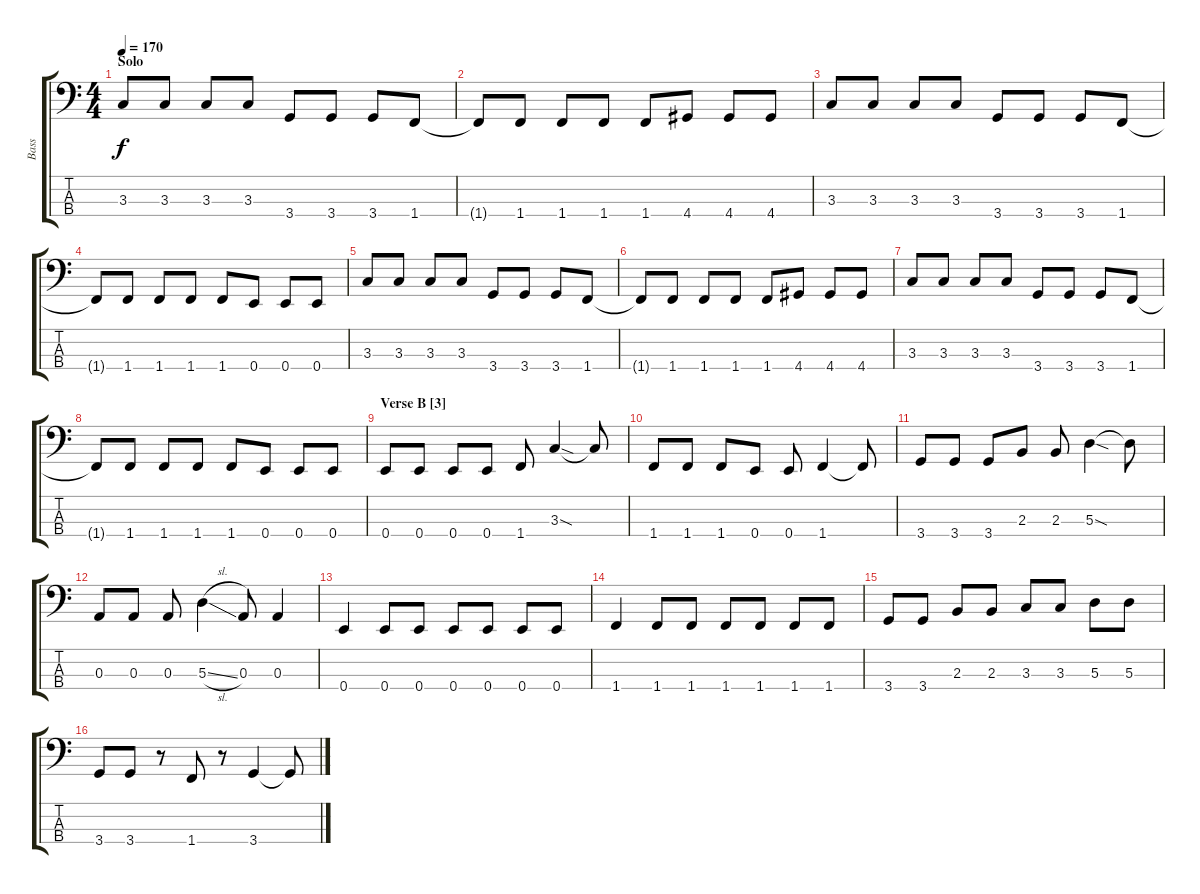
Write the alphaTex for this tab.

\track ("Bass" "Bass") {instrument electricbassfinger}
\staff {score tabs}
\tuning (G2 D2 A1 E1) {hide}
\ts (4 4)
\section ("" "Solo")
\tempo 170
\clef f4
\ks c
3.3.8{dy f} 3.3.8 3.3.8 3.3.8 3.4.8 3.4.8 3.4.8 1.4.8 |
1.4{t}.8 1.4.8 1.4.8 1.4.8 1.4.8 4.4.8 4.4.8 4.4.8 |
3.3.8 3.3.8 3.3.8 3.3.8 3.4.8 3.4.8 3.4.8 1.4.8 |
1.4{t}.8 1.4.8 1.4.8 1.4.8 1.4.8 0.4.8 0.4.8 0.4.8 |
3.3.8 3.3.8 3.3.8 3.3.8 3.4.8 3.4.8 3.4.8 1.4.8 |
1.4{t}.8 1.4.8 1.4.8 1.4.8 1.4.8 4.4.8 4.4.8 4.4.8 |
3.3.8 3.3.8 3.3.8 3.3.8 3.4.8 3.4.8 3.4.8 1.4.8 |
1.4{t}.8 1.4.8 1.4.8 1.4.8 1.4.8 0.4.8 0.4.8 0.4.8 |
\section ("" "Verse B [3]")
0.4.8 0.4.8 0.4.8 0.4.8 1.4.8 3.3{sod}.4 3.3{t}.8 |
1.4.8 1.4.8 1.4.8 0.4.8 0.4.8 1.4.4 1.4{t}.8 |
3.4.8 3.4.8 3.4.8 2.3.8 2.3.8 5.3{sod}.4 5.3{t}.8 |
0.3.8 0.3.8 0.3.8 5.3{sl}.4 0.3.8 0.3.4 |
0.4.4 0.4.8 0.4.8 0.4.8 0.4.8 0.4.8 0.4.8 |
1.4.4 1.4.8 1.4.8 1.4.8 1.4.8 1.4.8 1.4.8 |
3.4.8 3.4.8 2.3.8 2.3.8 3.3.8 3.3.8 5.3.8 5.3.8 |
3.4.8 3.4.8 r.8 1.4.8 r.8 3.4.4 3.4{t}.8
